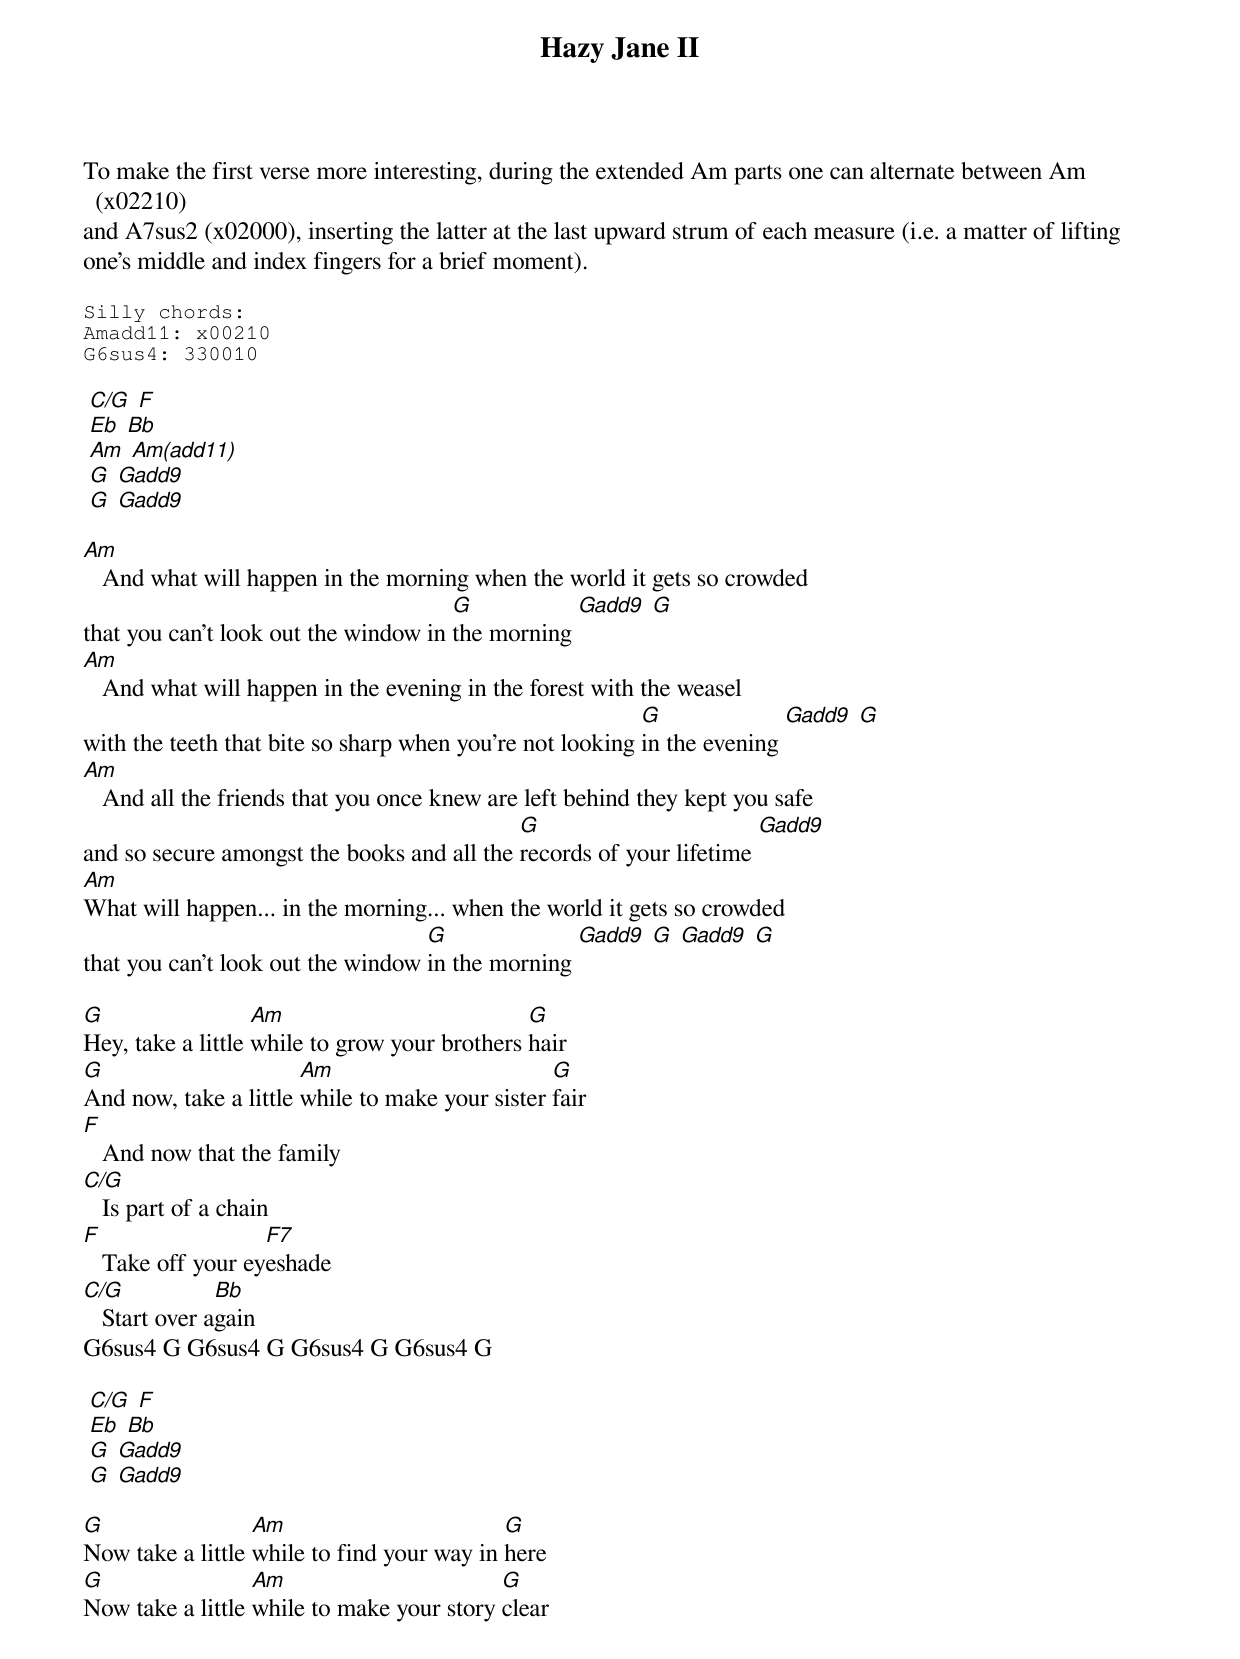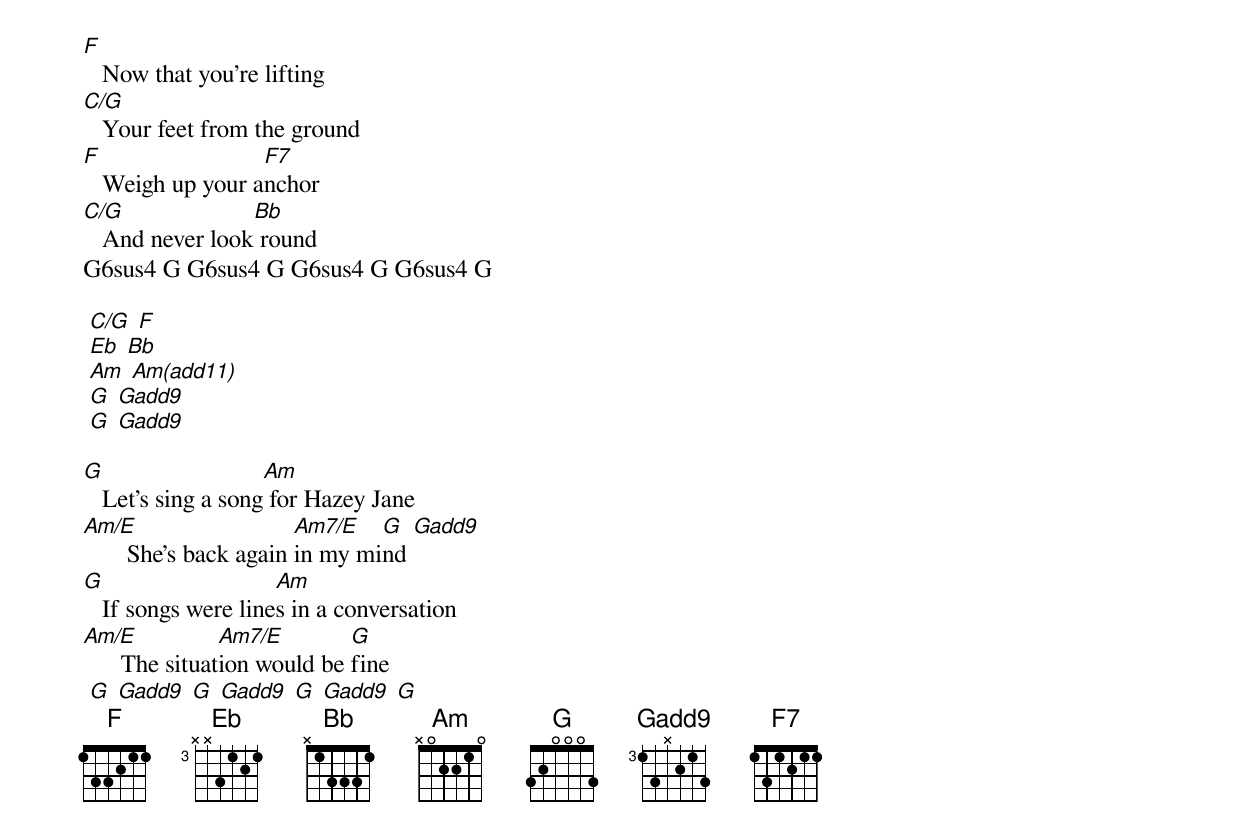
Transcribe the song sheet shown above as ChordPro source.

{title: Hazy Jane II}
To make the first verse more interesting, during the extended Am parts one can alternate between Am (x02210)
and A7sus2 (x02000), inserting the latter at the last upward strum of each measure (i.e. a matter of lifting
one's middle and index fingers for a brief moment).

{sot}
Silly chords:
Amadd11: x00210
G6sus4: 330010
{eot}

 [C/G] [F]
 [Eb] [Bb]
 [Am] [Am(add11)]
 [G] [Gadd9]
 [G] [Gadd9]

[Am]   And what will happen in the morning when the world it gets so crowded
that you can't look out the window in [G]the morning [Gadd9] [G]
[Am]   And what will happen in the evening in the forest with the weasel
with the teeth that bite so sharp when you're not looking [G]in the evening [Gadd9] [G]
[Am]   And all the friends that you once knew are left behind they kept you safe
and so secure amongst the books and all the [G]records of your lifetime [Gadd9]
[Am]What will happen... in the morning... when the world it gets so crowded
that you can't look out the window [G]in the morning [Gadd9] [G] [Gadd9] [G]

[G]Hey, take a little [Am]while to grow your brothers [G]hair
[G]And now, take a little [Am]while to make your sister [G]fair
[F]   And now that the family
[C/G]   Is part of a chain
[F]   Take off your ey[F7]eshade
[C/G]   Start over a[Bb]gain
G6sus4 G G6sus4 G G6sus4 G G6sus4 G

 [C/G] [F]
 [Eb] [Bb]
 [G] [Gadd9]
 [G] [Gadd9]

[G]Now take a little [Am]while to find your way in [G]here
[G]Now take a little [Am]while to make your story [G]clear
[F]   Now that you're lifting
[C/G]   Your feet from the ground
[F]   Weigh up your a[F7]nchor
[C/G]   And never look[Bb] round
G6sus4 G G6sus4 G G6sus4 G G6sus4 G

 [C/G] [F]
 [Eb] [Bb]
 [Am] [Am(add11)]
 [G] [Gadd9]
 [G] [Gadd9]

[G]   Let's sing a song[Am] for Hazey Jane
[Am/E]       She's back again [Am7/E]in my mi[G]nd [Gadd9]
[G]   If songs were line[Am]s in a conversation
[Am/E]      The situat[Am7/E]ion would be [G]fine
 [G] [Gadd9] [G] [Gadd9] [G] [Gadd9] [G]
